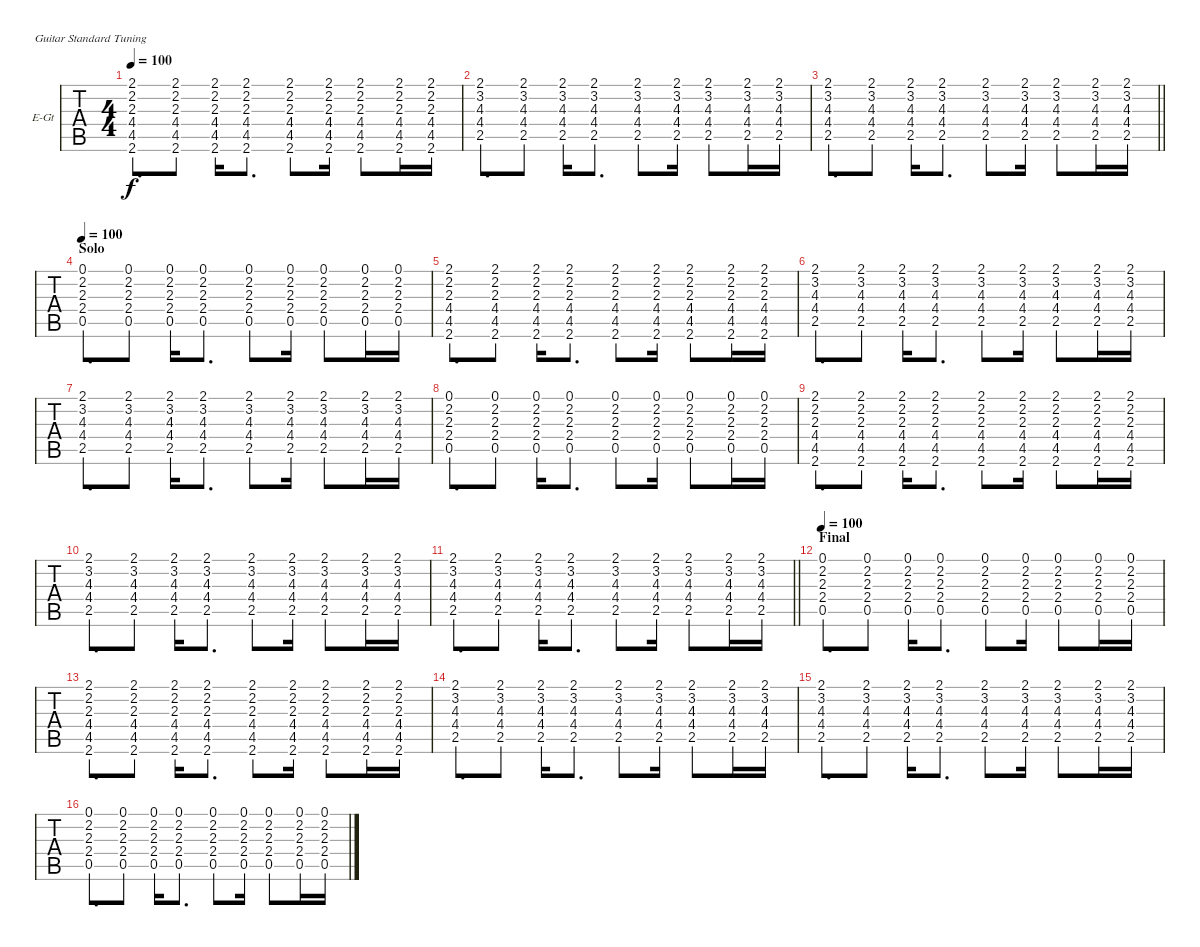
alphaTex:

\bracketExtendMode groupsimilarinstruments
\firstSystemTrackNameOrientation horizontal
\otherSystemsTrackNameOrientation horizontal
\track ("Albert" "E-Gt") {instrument distortionguitar}
\staff {tabs}
\tuning (E4 B3 G3 D3 A2 E2)
\ts (4 4)
\tempo 100
\clef g2
\ks c
(2.1 2.2 2.3 4.4 4.5 2.6).8{d dy f} (2.1 2.2 2.3 4.4 4.5 2.6).8 (2.1 2.2 2.3 4.4 4.5 2.6).16 (2.1 2.2 2.3 4.4 4.5 2.6).8{d} (2.1 2.2 2.3 4.4 4.5 2.6).8 (2.1 2.2 2.3 4.4 4.5 2.6).16 (2.1 2.2 2.3 4.4 4.5 2.6).8 (2.1 2.2 2.3 4.4 4.5 2.6).16 (2.1 2.2 2.3 4.4 4.5 2.6).16 |
(2.1 3.2 4.3 4.4 2.5).8{d} (2.1 3.2 4.3 4.4 2.5).8 (2.1 3.2 4.3 4.4 2.5).16 (2.1 3.2 4.3 4.4 2.5).8{d} (2.1 3.2 4.3 4.4 2.5).8 (2.1 3.2 4.3 4.4 2.5).16 (2.1 3.2 4.3 4.4 2.5).8 (2.1 3.2 4.3 4.4 2.5).16 (2.1 3.2 4.3 4.4 2.5).16 |
\barLineRight lightlight
(2.1 3.2 4.3 4.4 2.5).8{d} (2.1 3.2 4.3 4.4 2.5).8 (2.1 3.2 4.3 4.4 2.5).16 (2.1 3.2 4.3 4.4 2.5).8{d} (2.1 3.2 4.3 4.4 2.5).8 (2.1 3.2 4.3 4.4 2.5).16 (2.1 3.2 4.3 4.4 2.5).8 (2.1 3.2 4.3 4.4 2.5).16 (2.1 3.2 4.3 4.4 2.5).16 |
\section ("" "Solo")
\tempo 100
(0.1 2.2 2.3 2.4 0.5).8{d} (0.1 2.2 2.3 2.4 0.5).8 (0.1 2.2 2.3 2.4 0.5).16 (0.1 2.2 2.3 2.4 0.5).8{d} (0.1 2.2 2.3 2.4 0.5).8 (0.1 2.2 2.3 2.4 0.5).16 (0.1 2.2 2.3 2.4 0.5).8 (0.1 2.2 2.3 2.4 0.5).16 (0.1 2.2 2.3 2.4 0.5).16 |
(2.1 2.2 2.3 4.4 4.5 2.6).8{d} (2.1 2.2 2.3 4.4 4.5 2.6).8 (2.1 2.2 2.3 4.4 4.5 2.6).16 (2.1 2.2 2.3 4.4 4.5 2.6).8{d} (2.1 2.2 2.3 4.4 4.5 2.6).8 (2.1 2.2 2.3 4.4 4.5 2.6).16 (2.1 2.2 2.3 4.4 4.5 2.6).8 (2.1 2.2 2.3 4.4 4.5 2.6).16 (2.1 2.2 2.3 4.4 4.5 2.6).16 |
(2.1 3.2 4.3 4.4 2.5).8{d} (2.1 3.2 4.3 4.4 2.5).8 (2.1 3.2 4.3 4.4 2.5).16 (2.1 3.2 4.3 4.4 2.5).8{d} (2.1 3.2 4.3 4.4 2.5).8 (2.1 3.2 4.3 4.4 2.5).16 (2.1 3.2 4.3 4.4 2.5).8 (2.1 3.2 4.3 4.4 2.5).16 (2.1 3.2 4.3 4.4 2.5).16 |
(2.1 3.2 4.3 4.4 2.5).8{d} (2.1 3.2 4.3 4.4 2.5).8 (2.1 3.2 4.3 4.4 2.5).16 (2.1 3.2 4.3 4.4 2.5).8{d} (2.1 3.2 4.3 4.4 2.5).8 (2.1 3.2 4.3 4.4 2.5).16 (2.1 3.2 4.3 4.4 2.5).8 (2.1 3.2 4.3 4.4 2.5).16 (2.1 3.2 4.3 4.4 2.5).16 |
(0.1 2.2 2.3 2.4 0.5).8{d} (0.1 2.2 2.3 2.4 0.5).8 (0.1 2.2 2.3 2.4 0.5).16 (0.1 2.2 2.3 2.4 0.5).8{d} (0.1 2.2 2.3 2.4 0.5).8 (0.1 2.2 2.3 2.4 0.5).16 (0.1 2.2 2.3 2.4 0.5).8 (0.1 2.2 2.3 2.4 0.5).16 (0.1 2.2 2.3 2.4 0.5).16 |
(2.1 2.2 2.3 4.4 4.5 2.6).8{d} (2.1 2.2 2.3 4.4 4.5 2.6).8 (2.1 2.2 2.3 4.4 4.5 2.6).16 (2.1 2.2 2.3 4.4 4.5 2.6).8{d} (2.1 2.2 2.3 4.4 4.5 2.6).8 (2.1 2.2 2.3 4.4 4.5 2.6).16 (2.1 2.2 2.3 4.4 4.5 2.6).8 (2.1 2.2 2.3 4.4 4.5 2.6).16 (2.1 2.2 2.3 4.4 4.5 2.6).16 |
(2.1 3.2 4.3 4.4 2.5).8{d} (2.1 3.2 4.3 4.4 2.5).8 (2.1 3.2 4.3 4.4 2.5).16 (2.1 3.2 4.3 4.4 2.5).8{d} (2.1 3.2 4.3 4.4 2.5).8 (2.1 3.2 4.3 4.4 2.5).16 (2.1 3.2 4.3 4.4 2.5).8 (2.1 3.2 4.3 4.4 2.5).16 (2.1 3.2 4.3 4.4 2.5).16 |
\barLineRight lightlight
(2.1 3.2 4.3 4.4 2.5).8{d} (2.1 3.2 4.3 4.4 2.5).8 (2.1 3.2 4.3 4.4 2.5).16 (2.1 3.2 4.3 4.4 2.5).8{d} (2.1 3.2 4.3 4.4 2.5).8 (2.1 3.2 4.3 4.4 2.5).16 (2.1 3.2 4.3 4.4 2.5).8 (2.1 3.2 4.3 4.4 2.5).16 (2.1 3.2 4.3 4.4 2.5).16 |
\section ("" "Final")
\tempo 100
(0.1 2.2 2.3 2.4 0.5).8{d} (0.1 2.2 2.3 2.4 0.5).8 (0.1 2.2 2.3 2.4 0.5).16 (0.1 2.2 2.3 2.4 0.5).8{d} (0.1 2.2 2.3 2.4 0.5).8 (0.1 2.2 2.3 2.4 0.5).16 (0.1 2.2 2.3 2.4 0.5).8 (0.1 2.2 2.3 2.4 0.5).16 (0.1 2.2 2.3 2.4 0.5).16 |
(2.1 2.2 2.3 4.4 4.5 2.6).8{d} (2.1 2.2 2.3 4.4 4.5 2.6).8 (2.1 2.2 2.3 4.4 4.5 2.6).16 (2.1 2.2 2.3 4.4 4.5 2.6).8{d} (2.1 2.2 2.3 4.4 4.5 2.6).8 (2.1 2.2 2.3 4.4 4.5 2.6).16 (2.1 2.2 2.3 4.4 4.5 2.6).8 (2.1 2.2 2.3 4.4 4.5 2.6).16 (2.1 2.2 2.3 4.4 4.5 2.6).16 |
(2.1 3.2 4.3 4.4 2.5).8{d} (2.1 3.2 4.3 4.4 2.5).8 (2.1 3.2 4.3 4.4 2.5).16 (2.1 3.2 4.3 4.4 2.5).8{d} (2.1 3.2 4.3 4.4 2.5).8 (2.1 3.2 4.3 4.4 2.5).16 (2.1 3.2 4.3 4.4 2.5).8 (2.1 3.2 4.3 4.4 2.5).16 (2.1 3.2 4.3 4.4 2.5).16 |
(2.1 3.2 4.3 4.4 2.5).8{d} (2.1 3.2 4.3 4.4 2.5).8 (2.1 3.2 4.3 4.4 2.5).16 (2.1 3.2 4.3 4.4 2.5).8{d} (2.1 3.2 4.3 4.4 2.5).8 (2.1 3.2 4.3 4.4 2.5).16 (2.1 3.2 4.3 4.4 2.5).8 (2.1 3.2 4.3 4.4 2.5).16 (2.1 3.2 4.3 4.4 2.5).16 |
(0.1 2.2 2.3 2.4 0.5).8{d} (0.1 2.2 2.3 2.4 0.5).8 (0.1 2.2 2.3 2.4 0.5).16 (0.1 2.2 2.3 2.4 0.5).8{d} (0.1 2.2 2.3 2.4 0.5).8 (0.1 2.2 2.3 2.4 0.5).16 (0.1 2.2 2.3 2.4 0.5).8 (0.1 2.2 2.3 2.4 0.5).16 (0.1 2.2 2.3 2.4 0.5).16
